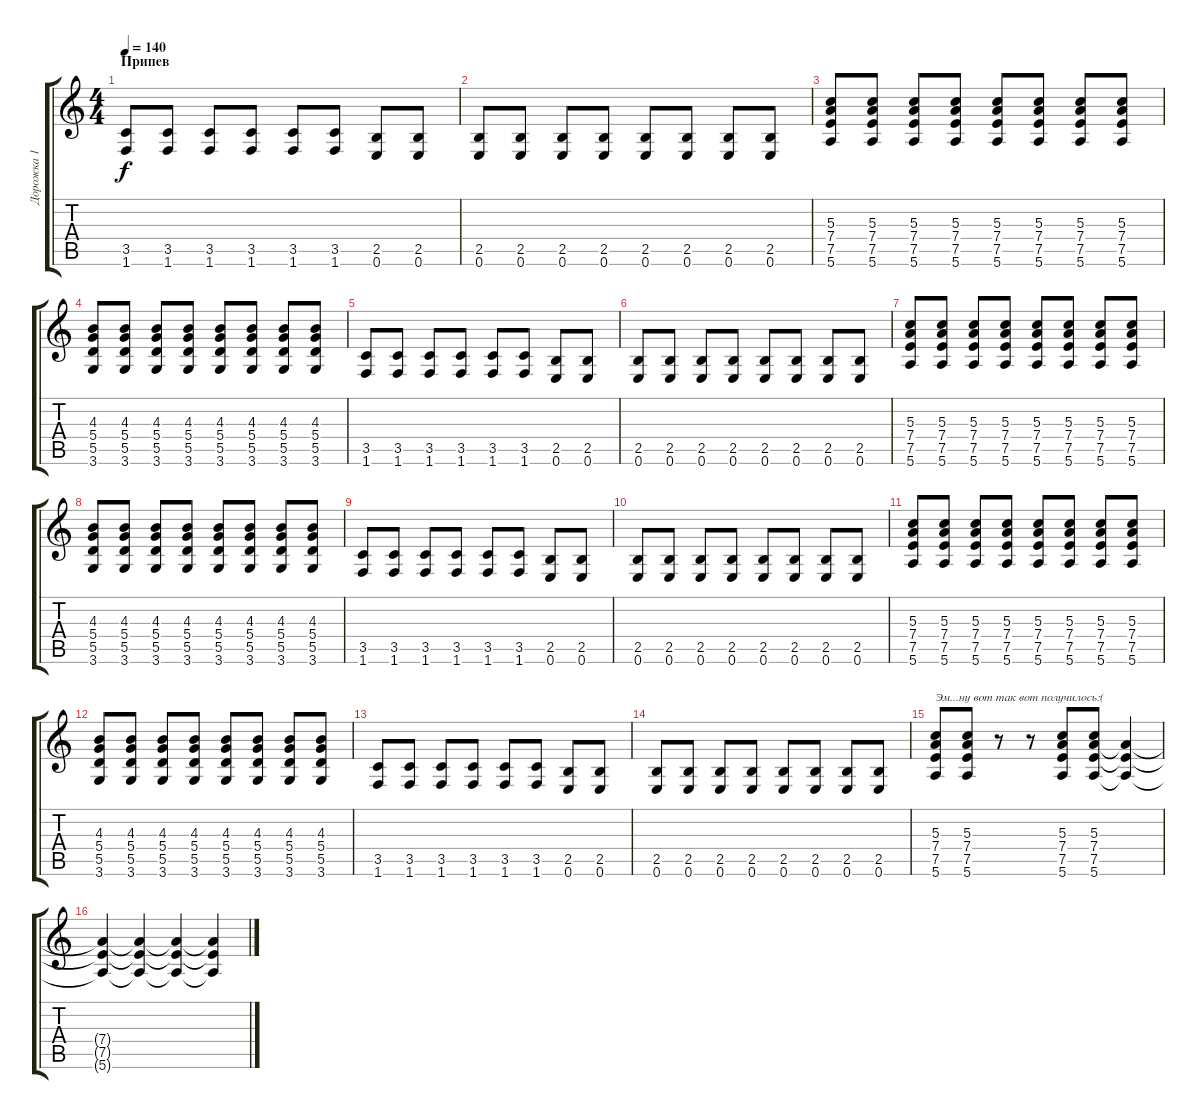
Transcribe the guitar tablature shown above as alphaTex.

\track ("Дорожка 1" "Дорожка 1") {instrument overdrivenguitar}
\staff {score tabs}
\tuning (E4 B3 G3 D3 A2 E2) {hide}
\ts (4 4)
\section ("" "Припев")
\tempo 140
\clef g2
\ks c
(3.5 1.6).8{dy f volume 8} (3.5 1.6).8 (3.5 1.6).8 (3.5 1.6).8 (3.5 1.6).8 (3.5 1.6).8 (2.5 0.6).8 (2.5 0.6).8 |
(2.5 0.6).8 (2.5 0.6).8 (2.5 0.6).8 (2.5 0.6).8 (2.5 0.6).8 (2.5 0.6).8 (2.5 0.6).8 (2.5 0.6).8 |
(5.3 7.4 7.5 5.6).8 (5.3 7.4 7.5 5.6).8 (5.3 7.4 7.5 5.6).8 (5.3 7.4 7.5 5.6).8 (5.3 7.4 7.5 5.6).8 (5.3 7.4 7.5 5.6).8 (5.3 7.4 7.5 5.6).8 (5.3 7.4 7.5 5.6).8 |
(4.3 5.4 5.5 3.6).8 (4.3 5.4 5.5 3.6).8 (4.3 5.4 5.5 3.6).8 (4.3 5.4 5.5 3.6).8 (4.3 5.4 5.5 3.6).8 (4.3 5.4 5.5 3.6).8 (4.3 5.4 5.5 3.6).8 (4.3 5.4 5.5 3.6).8 |
(3.5 1.6).8 (3.5 1.6).8 (3.5 1.6).8 (3.5 1.6).8 (3.5 1.6).8 (3.5 1.6).8 (2.5 0.6).8 (2.5 0.6).8 |
(2.5 0.6).8 (2.5 0.6).8 (2.5 0.6).8 (2.5 0.6).8 (2.5 0.6).8 (2.5 0.6).8 (2.5 0.6).8 (2.5 0.6).8 |
(5.3 7.4 7.5 5.6).8 (5.3 7.4 7.5 5.6).8 (5.3 7.4 7.5 5.6).8 (5.3 7.4 7.5 5.6).8 (5.3 7.4 7.5 5.6).8 (5.3 7.4 7.5 5.6).8 (5.3 7.4 7.5 5.6).8 (5.3 7.4 7.5 5.6).8 |
(4.3 5.4 5.5 3.6).8 (4.3 5.4 5.5 3.6).8 (4.3 5.4 5.5 3.6).8 (4.3 5.4 5.5 3.6).8 (4.3 5.4 5.5 3.6).8 (4.3 5.4 5.5 3.6).8 (4.3 5.4 5.5 3.6).8 (4.3 5.4 5.5 3.6).8 |
(3.5 1.6).8 (3.5 1.6).8 (3.5 1.6).8 (3.5 1.6).8 (3.5 1.6).8 (3.5 1.6).8 (2.5 0.6).8 (2.5 0.6).8 |
(2.5 0.6).8 (2.5 0.6).8 (2.5 0.6).8 (2.5 0.6).8 (2.5 0.6).8 (2.5 0.6).8 (2.5 0.6).8 (2.5 0.6).8 |
(5.3 7.4 7.5 5.6).8 (5.3 7.4 7.5 5.6).8 (5.3 7.4 7.5 5.6).8 (5.3 7.4 7.5 5.6).8 (5.3 7.4 7.5 5.6).8 (5.3 7.4 7.5 5.6).8 (5.3 7.4 7.5 5.6).8 (5.3 7.4 7.5 5.6).8 |
(4.3 5.4 5.5 3.6).8 (4.3 5.4 5.5 3.6).8 (4.3 5.4 5.5 3.6).8 (4.3 5.4 5.5 3.6).8 (4.3 5.4 5.5 3.6).8 (4.3 5.4 5.5 3.6).8 (4.3 5.4 5.5 3.6).8 (4.3 5.4 5.5 3.6).8 |
(3.5 1.6).8 (3.5 1.6).8 (3.5 1.6).8 (3.5 1.6).8 (3.5 1.6).8 (3.5 1.6).8 (2.5 0.6).8 (2.5 0.6).8 |
(2.5 0.6).8 (2.5 0.6).8 (2.5 0.6).8 (2.5 0.6).8 (2.5 0.6).8 (2.5 0.6).8 (2.5 0.6).8 (2.5 0.6).8 |
(5.3 7.4 7.5 5.6).8{txt "Эм...ну вот так вот получилось:("} (5.3 7.4 7.5 5.6).8 r.8 r.8 (5.3 7.4 7.5 5.6).8 (5.3 7.4 7.5 5.6).8 (7.4{t} 7.5{t} 5.6{t}).4 |
(7.4{t} 7.5{t} 5.6{t}).4 (7.4{t} 7.5{t} 5.6{t}).4 (7.4{t} 7.5{t} 5.6{t}).4 (7.4{t} 7.5{t} 5.6{t}).4
